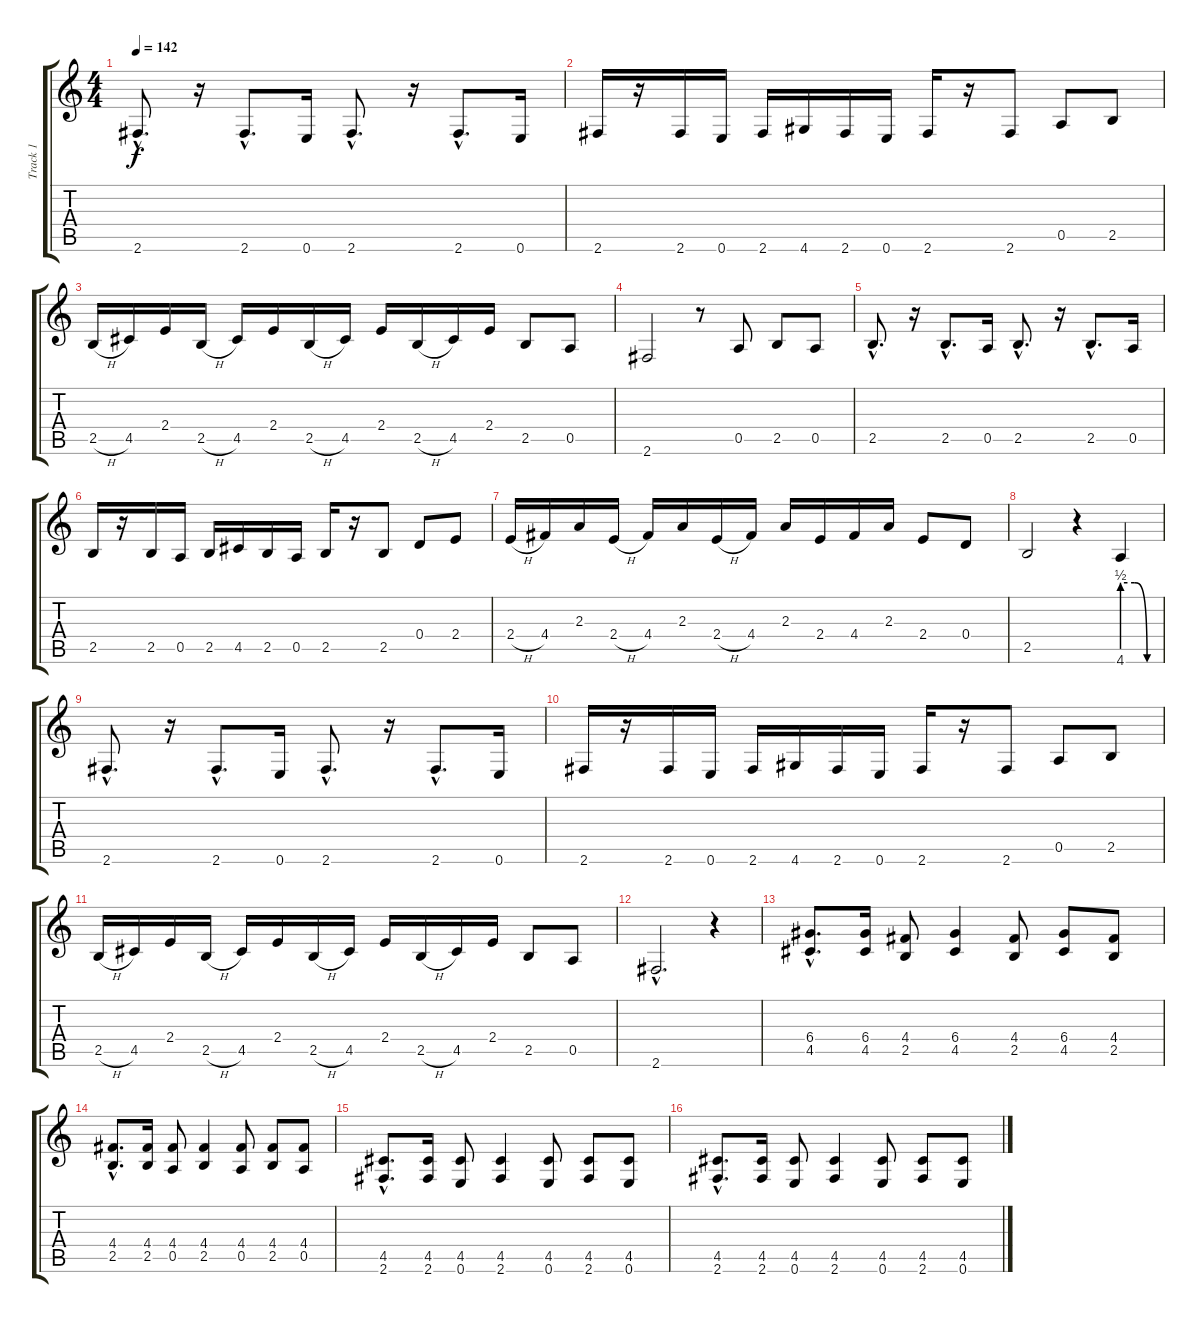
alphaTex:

\track ("Track 1" "Track 1") {instrument overdrivenguitar}
\staff {score tabs}
\tuning (E4 B3 G3 D3 A2 E2) {hide}
\ts (4 4)
\tempo 142
\clef g2
\ks c
2.6{hac}.8{d dy f} r.16 2.6{hac}.8{d} 0.6.16 2.6{hac}.8{d} r.16 2.6{hac}.8{d} 0.6.16 |
2.6.16 r.16 2.6.16 0.6.16 2.6.16 4.6.16 2.6.16 0.6.16 2.6.16 r.16 2.6.8 0.5.8 2.5.8 |
2.5{h}.16 4.5.16 2.4.16 2.5{h}.16 4.5.16 2.4.16 2.5{h}.16 4.5.16 2.4.16 2.5{h}.16 4.5.16 2.4.16 2.5.8 0.5.8 |
2.6.2 r.8 0.5.8 2.5.8 0.5.8 |
2.5{hac}.8{d} r.16 2.5{hac}.8{d} 0.5.16 2.5{hac}.8{d} r.16 2.5{hac}.8{d} 0.5.16 |
2.5.16 r.16 2.5.16 0.5.16 2.5.16 4.5.16 2.5.16 0.5.16 2.5.16 r.16 2.5.8 0.4.8 2.4.8 |
2.4{h}.16 4.4.16 2.3.16 2.4{h}.16 4.4.16 2.3.16 2.4{h}.16 4.4.16 2.3.16 2.4.16 4.4.16 2.3.16 2.4.8 0.4.8 |
2.5.2 r.4 4.6{be (custom 0 2 20 2 40 0 60 0)}.4 |
2.6{hac}.8{d} r.16 2.6{hac}.8{d} 0.6.16 2.6{hac}.8{d} r.16 2.6{hac}.8{d} 0.6.16 |
2.6.16 r.16 2.6.16 0.6.16 2.6.16 4.6.16 2.6.16 0.6.16 2.6.16 r.16 2.6.8 0.5.8 2.5.8 |
2.5{h}.16 4.5.16 2.4.16 2.5{h}.16 4.5.16 2.4.16 2.5{h}.16 4.5.16 2.4.16 2.5{h}.16 4.5.16 2.4.16 2.5.8 0.5.8 |
2.6{hac}.2{d} r.4 |
(6.4{hac} 4.5{hac}).8{d} (6.4 4.5).16 (4.4 2.5).8 (6.4 4.5).4 (4.4 2.5).8 (6.4 4.5).8 (4.4 2.5).8 |
(4.4{hac} 2.5{hac}).8{d} (4.4 2.5).16 (4.4 0.5).8 (4.4 2.5).4 (4.4 0.5).8 (4.4 2.5).8 (4.4 0.5).8 |
(4.5{hac} 2.6{hac}).8{d} (4.5 2.6).16 (4.5 0.6).8 (4.5 2.6).4 (4.5 0.6).8 (4.5 2.6).8 (4.5 0.6).8 |
(4.5{hac} 2.6{hac}).8{d} (4.5 2.6).16 (4.5 0.6).8 (4.5 2.6).4 (4.5 0.6).8 (4.5 2.6).8 (4.5 0.6).8
